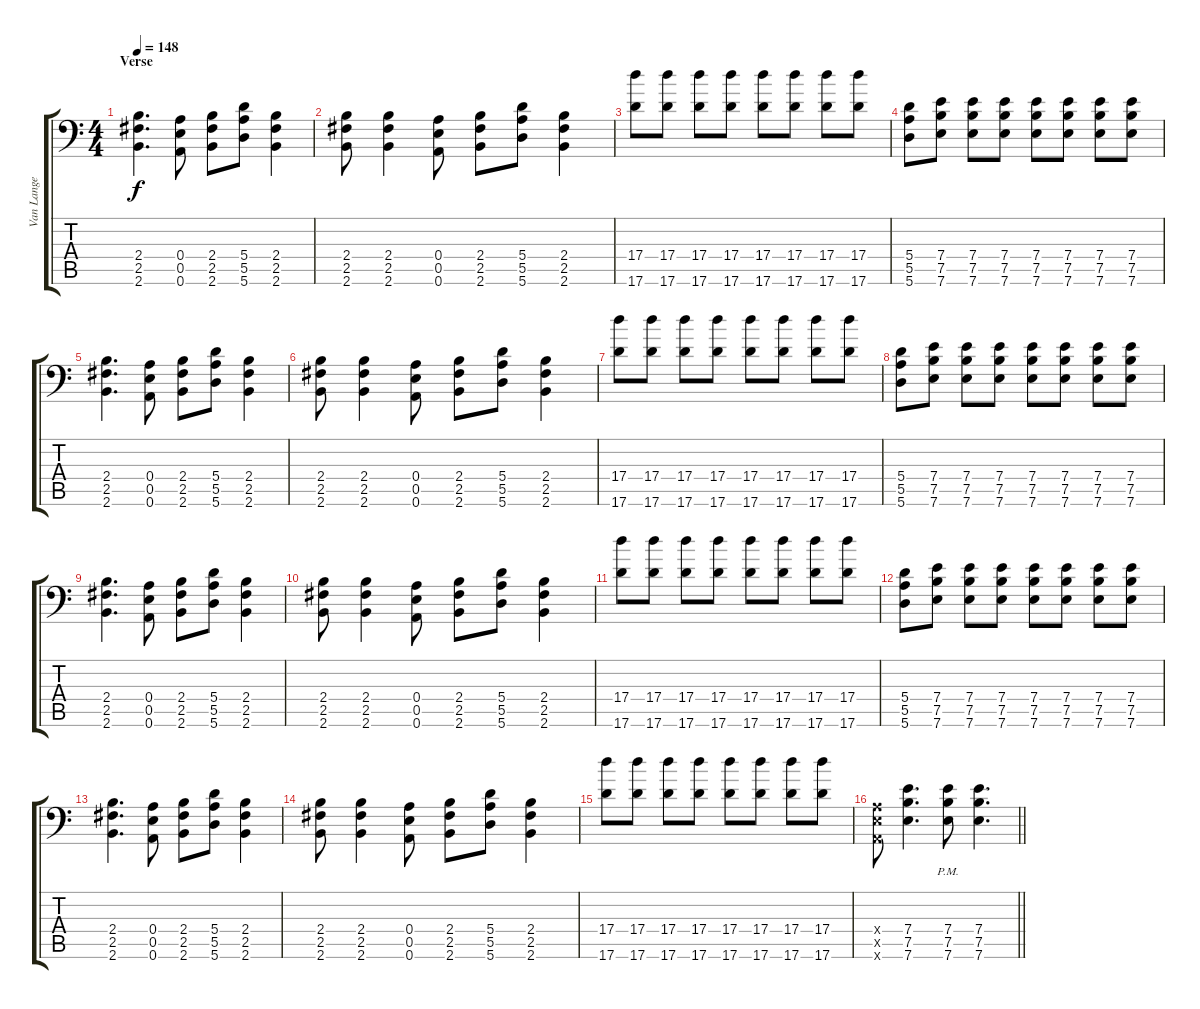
\track ("Van Lange" "Van Lange") {instrument distortionguitar}
\staff {score tabs}
\tuning (B3 Gb3 D3 A2 E2 A1) {hide}
\ts (4 4)
\section ("" "Verse")
\tempo 148
\clef f4
\ks c
(2.4 2.5 2.6).4{d dy f} (0.4 0.5 0.6).8 (2.4 2.5 2.6).8 (5.4 5.5 5.6).8 (2.4 2.5 2.6).4 |
(2.4 2.5 2.6).8 (2.4 2.5 2.6).4 (0.4 0.5 0.6).8 (2.4 2.5 2.6).8 (5.4 5.5 5.6).8 (2.4 2.5 2.6).4 |
(17.4 17.6).8 (17.4 17.6).8 (17.4 17.6).8 (17.4 17.6).8 (17.4 17.6).8 (17.4 17.6).8 (17.4 17.6).8 (17.4 17.6).8 |
(5.4 5.5 5.6).8 (7.4 7.5 7.6).8 (7.4 7.5 7.6).8 (7.4 7.5 7.6).8 (7.4 7.5 7.6).8 (7.4 7.5 7.6).8 (7.4 7.5 7.6).8 (7.4 7.5 7.6).8 |
(2.4 2.5 2.6).4{d} (0.4 0.5 0.6).8 (2.4 2.5 2.6).8 (5.4 5.5 5.6).8 (2.4 2.5 2.6).4 |
(2.4 2.5 2.6).8 (2.4 2.5 2.6).4 (0.4 0.5 0.6).8 (2.4 2.5 2.6).8 (5.4 5.5 5.6).8 (2.4 2.5 2.6).4 |
(17.4 17.6).8 (17.4 17.6).8 (17.4 17.6).8 (17.4 17.6).8 (17.4 17.6).8 (17.4 17.6).8 (17.4 17.6).8 (17.4 17.6).8 |
(5.4 5.5 5.6).8 (7.4 7.5 7.6).8 (7.4 7.5 7.6).8 (7.4 7.5 7.6).8 (7.4 7.5 7.6).8 (7.4 7.5 7.6).8 (7.4 7.5 7.6).8 (7.4 7.5 7.6).8 |
(2.4 2.5 2.6).4{d} (0.4 0.5 0.6).8 (2.4 2.5 2.6).8 (5.4 5.5 5.6).8 (2.4 2.5 2.6).4 |
(2.4 2.5 2.6).8 (2.4 2.5 2.6).4 (0.4 0.5 0.6).8 (2.4 2.5 2.6).8 (5.4 5.5 5.6).8 (2.4 2.5 2.6).4 |
(17.4 17.6).8 (17.4 17.6).8 (17.4 17.6).8 (17.4 17.6).8 (17.4 17.6).8 (17.4 17.6).8 (17.4 17.6).8 (17.4 17.6).8 |
(5.4 5.5 5.6).8 (7.4 7.5 7.6).8 (7.4 7.5 7.6).8 (7.4 7.5 7.6).8 (7.4 7.5 7.6).8 (7.4 7.5 7.6).8 (7.4 7.5 7.6).8 (7.4 7.5 7.6).8 |
(2.4 2.5 2.6).4{d} (0.4 0.5 0.6).8 (2.4 2.5 2.6).8 (5.4 5.5 5.6).8 (2.4 2.5 2.6).4 |
(2.4 2.5 2.6).8 (2.4 2.5 2.6).4 (0.4 0.5 0.6).8 (2.4 2.5 2.6).8 (5.4 5.5 5.6).8 (2.4 2.5 2.6).4 |
(17.4 17.6).8 (17.4 17.6).8 (17.4 17.6).8 (17.4 17.6).8 (17.4 17.6).8 (17.4 17.6).8 (17.4 17.6).8 (17.4 17.6).8 |
\barLineRight lightlight
(0.4{x} 0.5{x} 0.6{x}).8 (7.4 7.5 7.6).4{d} (7.4{pm} 7.5{pm} 7.6{pm}).8 (7.4 7.5 7.6).4{d}
